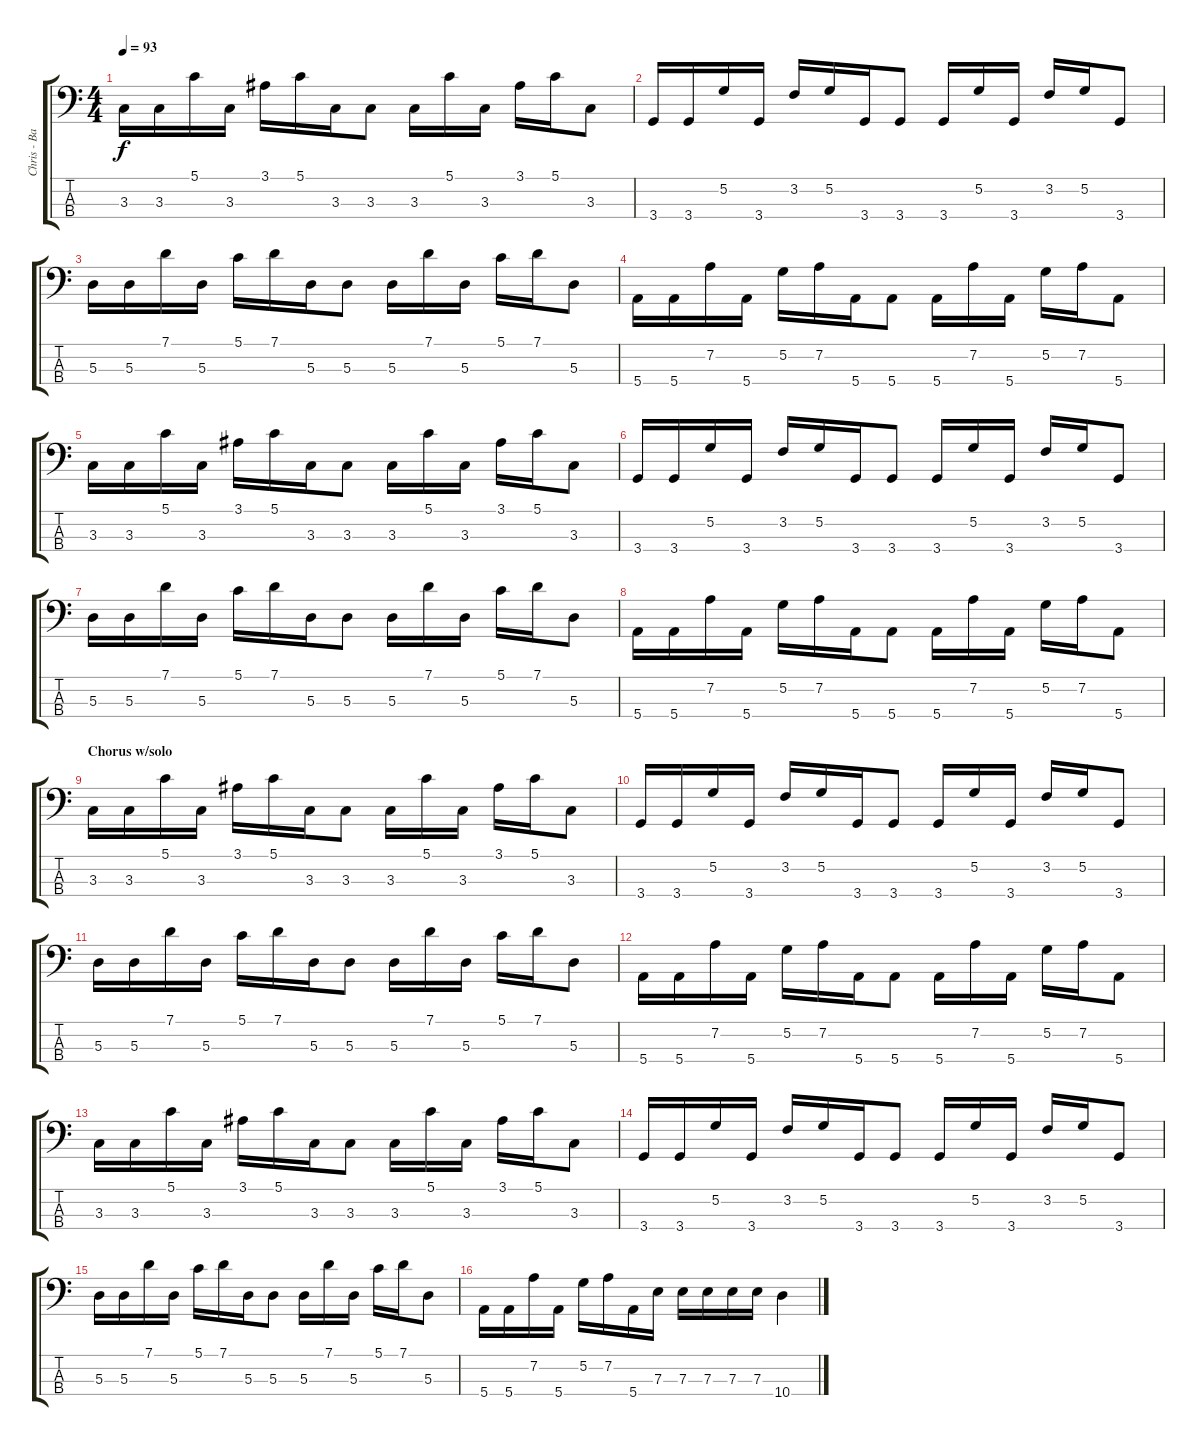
\track ("Chris - Bass" "Chris - Ba") {instrument electricbassfinger}
\staff {score tabs}
\tuning (G2 D2 A1 E1) {hide}
\ts (4 4)
\tempo 93
\clef f4
\ks c
3.3.16{dy f} 3.3.16 5.1.16 3.3.16 3.1.16 5.1.16 3.3.16 3.3.8 3.3.16 5.1.16 3.3.16 3.1.16 5.1.16 3.3.8 |
3.4.16 3.4.16 5.2.16 3.4.16 3.2.16 5.2.16 3.4.16 3.4.8 3.4.16 5.2.16 3.4.16 3.2.16 5.2.16 3.4.8 |
5.3.16 5.3.16 7.1.16 5.3.16 5.1.16 7.1.16 5.3.16 5.3.8 5.3.16 7.1.16 5.3.16 5.1.16 7.1.16 5.3.8 |
5.4.16 5.4.16 7.2.16 5.4.16 5.2.16 7.2.16 5.4.16 5.4.8 5.4.16 7.2.16 5.4.16 5.2.16 7.2.16 5.4.8 |
3.3.16 3.3.16 5.1.16 3.3.16 3.1.16 5.1.16 3.3.16 3.3.8 3.3.16 5.1.16 3.3.16 3.1.16 5.1.16 3.3.8 |
3.4.16 3.4.16 5.2.16 3.4.16 3.2.16 5.2.16 3.4.16 3.4.8 3.4.16 5.2.16 3.4.16 3.2.16 5.2.16 3.4.8 |
5.3.16 5.3.16 7.1.16 5.3.16 5.1.16 7.1.16 5.3.16 5.3.8 5.3.16 7.1.16 5.3.16 5.1.16 7.1.16 5.3.8 |
5.4.16 5.4.16 7.2.16 5.4.16 5.2.16 7.2.16 5.4.16 5.4.8 5.4.16 7.2.16 5.4.16 5.2.16 7.2.16 5.4.8 |
\section ("" "Chorus w/solo")
3.3.16 3.3.16 5.1.16 3.3.16 3.1.16 5.1.16 3.3.16 3.3.8 3.3.16 5.1.16 3.3.16 3.1.16 5.1.16 3.3.8 |
3.4.16 3.4.16 5.2.16 3.4.16 3.2.16 5.2.16 3.4.16 3.4.8 3.4.16 5.2.16 3.4.16 3.2.16 5.2.16 3.4.8 |
5.3.16 5.3.16 7.1.16 5.3.16 5.1.16 7.1.16 5.3.16 5.3.8 5.3.16 7.1.16 5.3.16 5.1.16 7.1.16 5.3.8 |
5.4.16 5.4.16 7.2.16 5.4.16 5.2.16 7.2.16 5.4.16 5.4.8 5.4.16 7.2.16 5.4.16 5.2.16 7.2.16 5.4.8 |
3.3.16 3.3.16 5.1.16 3.3.16 3.1.16 5.1.16 3.3.16 3.3.8 3.3.16 5.1.16 3.3.16 3.1.16 5.1.16 3.3.8 |
3.4.16 3.4.16 5.2.16 3.4.16 3.2.16 5.2.16 3.4.16 3.4.8 3.4.16 5.2.16 3.4.16 3.2.16 5.2.16 3.4.8 |
5.3.16 5.3.16 7.1.16 5.3.16 5.1.16 7.1.16 5.3.16 5.3.8 5.3.16 7.1.16 5.3.16 5.1.16 7.1.16 5.3.8 |
5.4.16 5.4.16 7.2.16 5.4.16 5.2.16 7.2.16 5.4.16 7.3.16 7.3.16 7.3.16 7.3.16 7.3.16 10.4{ss}.4
